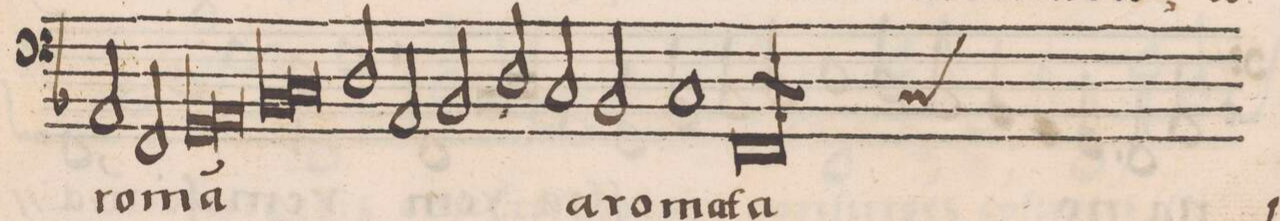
**kern	**text
*I"BASSVS	*
*clefF4	*
*k[b-]	*
*met(C)	*
*M2/1	*
2BB-/	a-
2AA/	-ro-
2FF/	.
=44-	=44-
*lig	*
1GG	-ma-
1AA	.
*Xlig	*
=45-	=45-
*lig	*
1BB-	.
1C	.
*Xlig	*
=46-	=46-
2D/	.
2AA/	.
2BB-/	.
2D/	-(ta)
=47-	=47-
2C/	a-
2BB-/	-ro-
1C	-ma-
=48-	=48-
*custos:C	*
0FFl;	-ta
==	==
*-	*-
